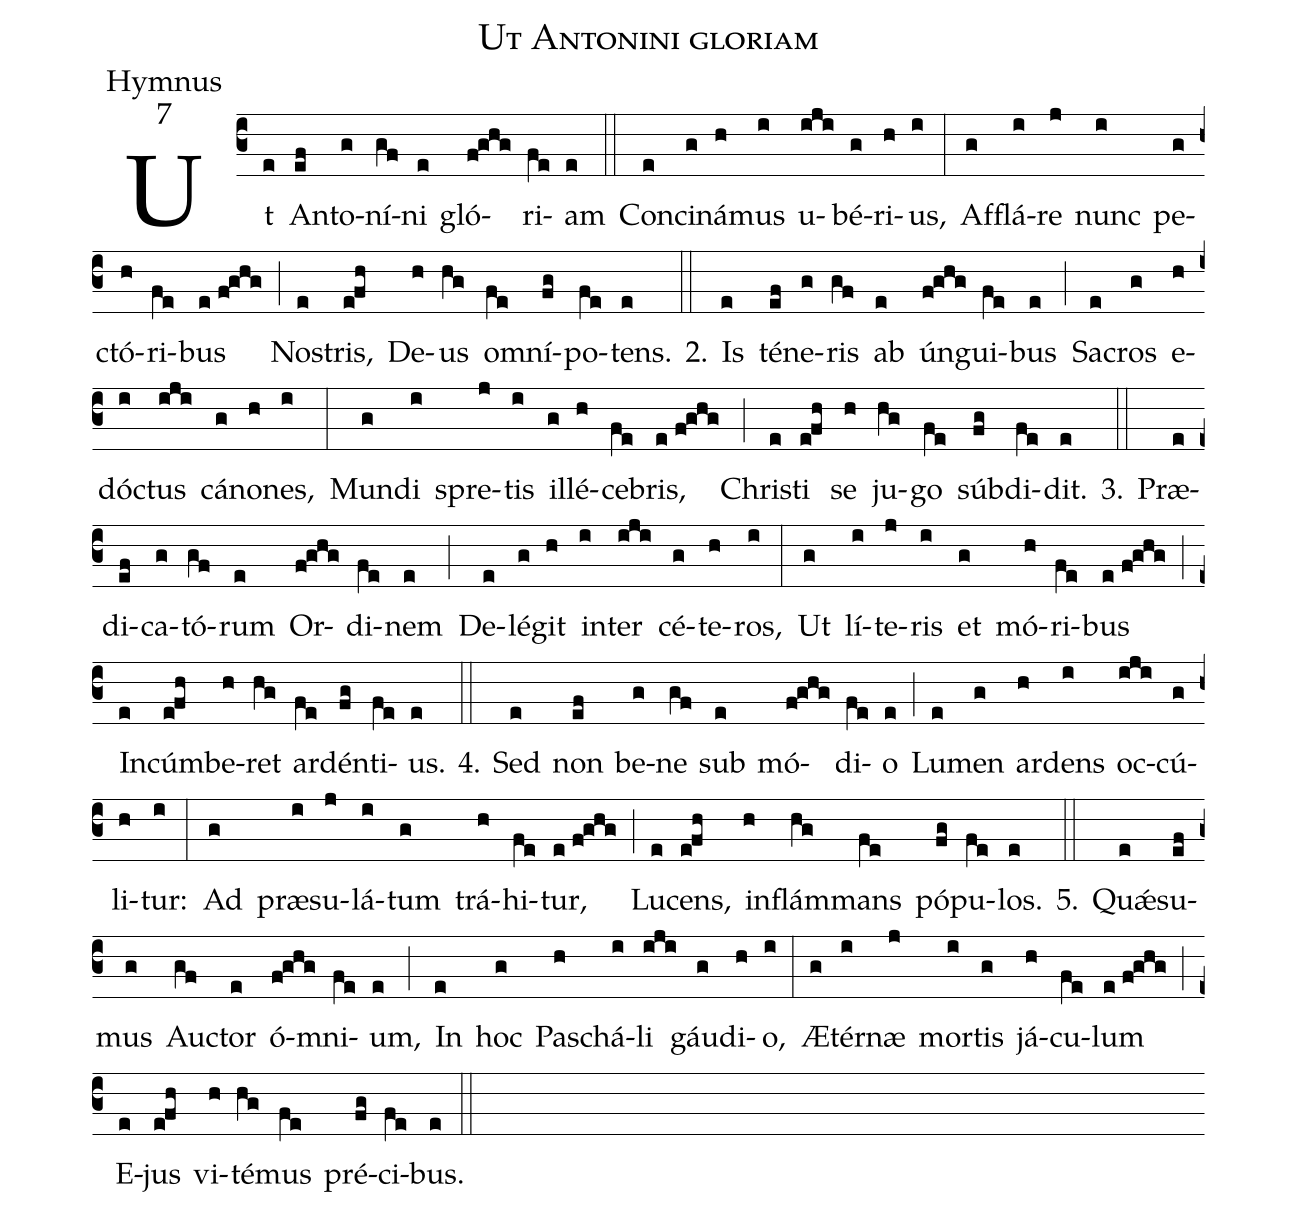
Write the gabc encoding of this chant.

name:Ut Antonini gloriam;
office-part:Hymnus;
mode:7;
%%
(c3) Ut(e) An(ef)to(g)ní(gf)ni(e) gló(f!ghg)ri(fe)am(e) (::)
Con(e)ci(g)ná(h)mus(i) u(iji)bé(g)ri(h)us,(i) (:)
Af(g)flá(i)re(j) nunc(i) pe(g)ctó(h)ri(fe)bus(e//f!ghg) (;) No(e)stris,(e!fh) De(h)us(hg) o(fe)mní(fg)po(fe)tens.(e) 2.(::) Is(e) té(ef)ne(g)ris(gf) ab(e) ún(f!ghg)gui(fe)bus(e) (;) Sa(e)cros(g) e(h)dó(i)ctus(iji) cá(g)no(h)nes,(i) (:)
Mun(g)di(i) spre(j)tis(i) il(g)lé(h)ce(fe)bris,(e//f!ghg) (;) Chri(e)sti(e!fh) se(h) ju(hg)go(fe) súb(fg)di(fe)dit.(e) 3.(::) Præ(e)di(ef)ca(g)tó(gf)rum(e) Or(f!ghg)di(fe)nem(e) (;) De(e)lé(g)git(h) in(i)ter(iji) cé(g)te(h)ros,(i) (:)
Ut(g) lí(i)te(j)ris(i) et(g) mó(h)ri(fe)bus(e//f!ghg) (;) In(e)cúm(e!fh)be(h)ret(hg) ar(fe)dén(fg)ti(fe)us.(e) 4.(::) Sed(e) non(ef) be(g)ne(gf) sub(e) mó(f!ghg)di(fe)o(e) (;) Lu(e)men(g) ar(h)dens(i) oc(iji)cú(g)li(h)tur:(i) (:)
Ad(g) præ(i)su(j)lá(i)tum(g) trá(h)hi(fe)tur,(e//f!ghg) (;) Lu(e)cens,(e!fh) in(h)flám(hg)mans(fe) pó(fg)pu(fe)los.(e) 5.(::) Qu<sp>'ae</sp>(e)su(ef)mus(g) Au(gf)ctor(e) ó(f!ghg)mni(fe)um,(e) (;) In(e) hoc(g) Pa(h)schá(i)li(iji) gáu(g)di(h)o,(i) (:)
Æ(g)tér(i)næ(j) mor(i)tis(g) já(h)cu(fe)lum(e//f!ghg) (;) E(e)jus(e!fh) vi(h)té(hg)mus(fe) pré(fg)ci(fe)bus.(e) (::)
